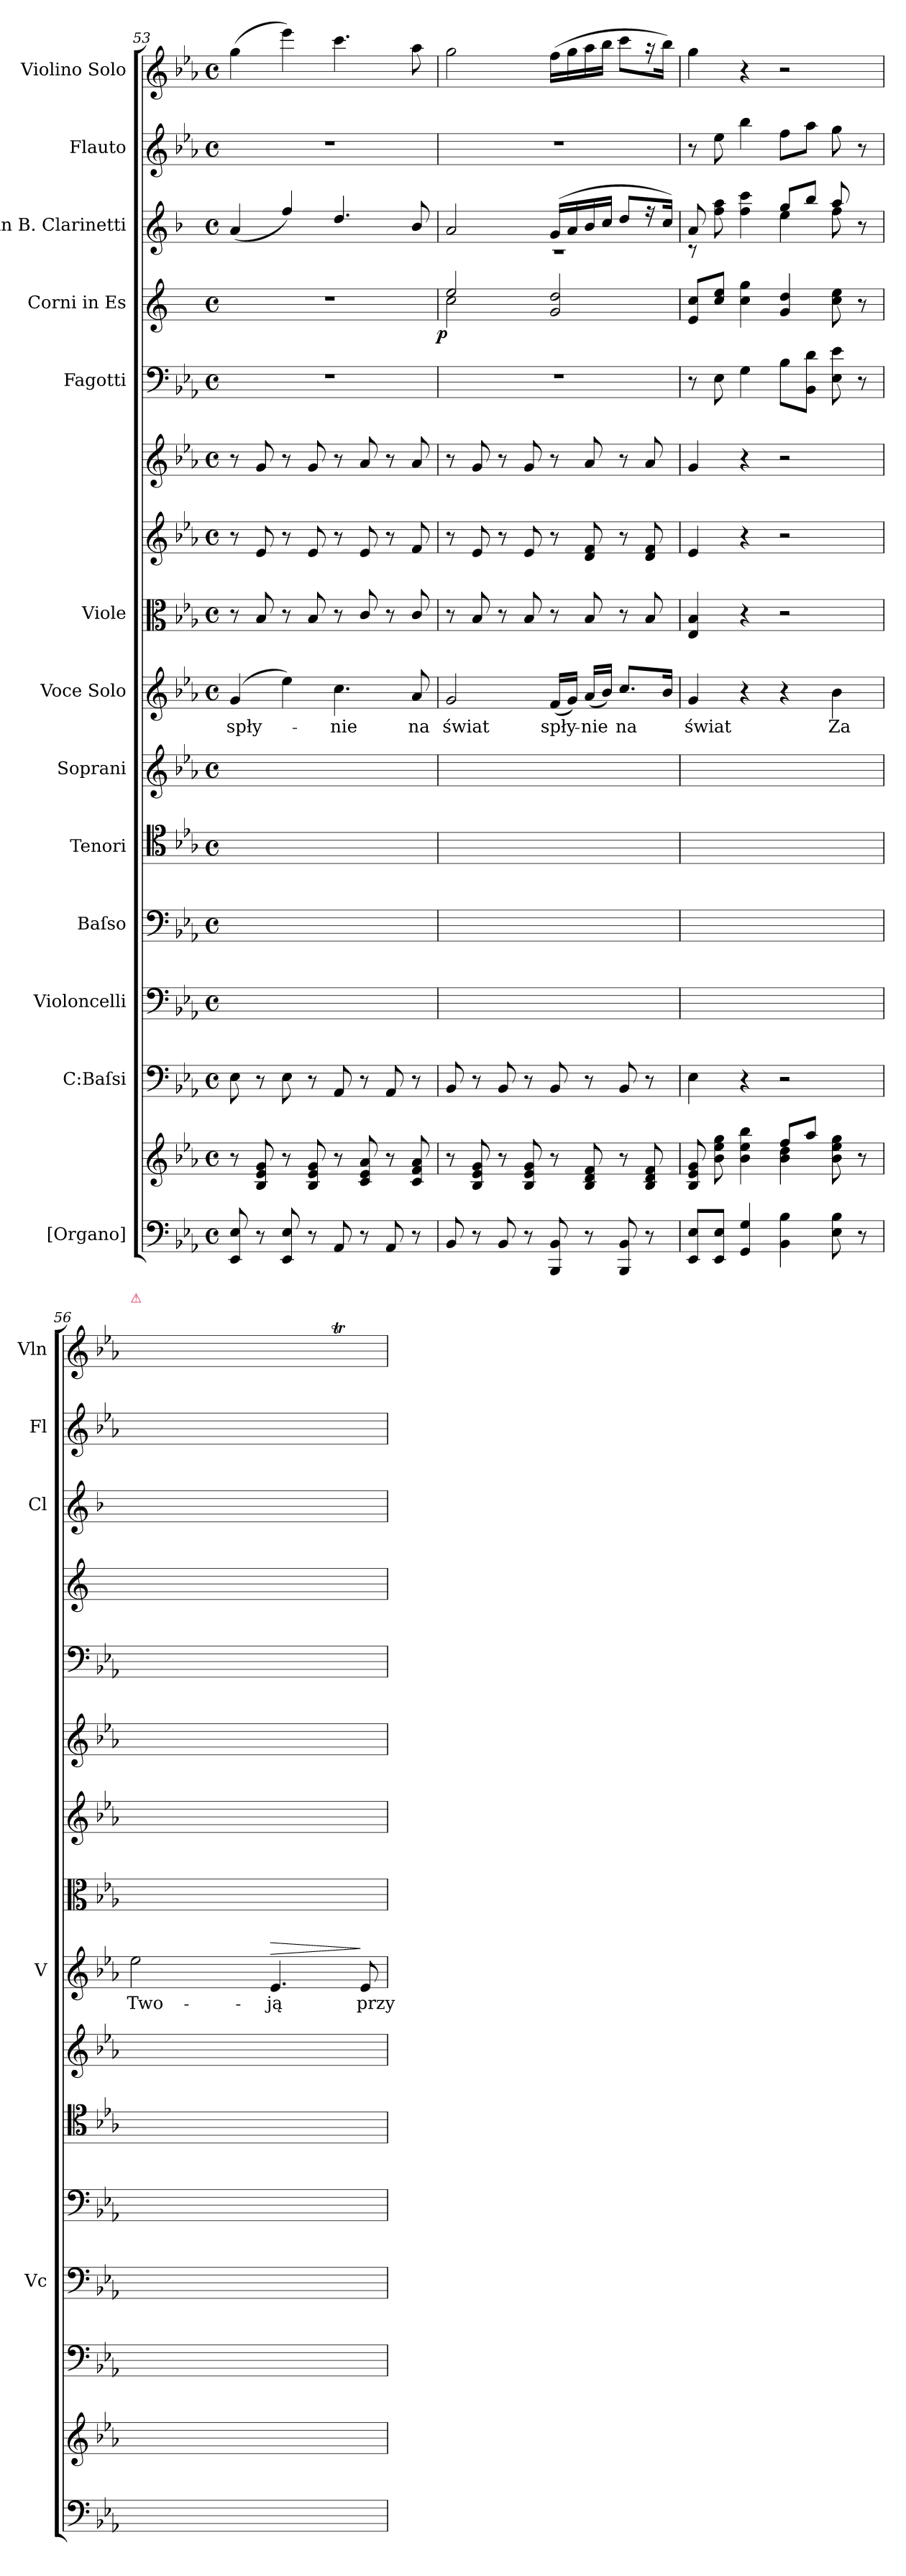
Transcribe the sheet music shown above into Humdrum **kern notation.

**kern	**kern	**kern	**kern	**kern	**kern	**kern	**kern	**text	**dynam	**kern	**kern	**kern	**kern	**kern	**dynam	**kern	**kern	**kern
*part15	*part15	*part14	*part13	*part12	*part11	*part10	*part9	*part9	*part9	*part8	*part7	*part6	*part5	*part4	*part4	*part3	*part2	*part1
*staff16	*staff15	*staff14	*staff13	*staff12	*staff11	*staff10	*staff9	*staff9	*staff9	*staff8	*staff7	*staff6	*staff5	*staff4	*staff4	*staff3	*staff2	*staff1
*I"[Organo]	*	*I"C:Baſsi	*I"Violoncelli	*I"Baſso	*I"Tenori	*I"Soprani	*I"Voce Solo	*	*	*I"Viole	*	*	*I"Fagotti	*I"Corni in Es	*	*I"in B. Clarinetti	*I"Flauto	*I"Violino Solo
*	*	*	*I'Vc	*	*	*	*I'V	*	*	*	*	*	*	*	*	*I'Cl	*I'Fl	*I'Vln
*clefF4	*clefG2	*clefF4	*clefF4	*clefF4	*clefC4	*clefG2	*clefG2	*	*	*clefC3	*clefG2	*clefG2	*clefF4	*clefG2	*	*clefG2	*clefG2	*clefG2
*	*	*	*	*	*	*	*	*	*	*	*	*	*	*ITrd5c9	*	*ITrd1c2	*	*
*k[b-e-a-]	*k[b-e-a-]	*k[b-e-a-]	*k[b-e-a-]	*k[b-e-a-]	*k[b-e-a-]	*k[b-e-a-]	*k[b-e-a-]	*	*	*k[b-e-a-]	*k[b-e-a-]	*k[b-e-a-]	*k[b-e-a-]	*k[b-e-a-]	*	*k[b-e-a-]	*k[b-e-a-]	*k[b-e-a-]
*M4/4	*M4/4	*M4/4	*M4/4	*M4/4	*M4/4	*M4/4	*M4/4	*	*	*M4/4	*M4/4	*M4/4	*M4/4	*M4/4	*	*M4/4	*M4/4	*M4/4
*met(c)	*met(c)	*met(c)	*met(c)	*met(c)	*met(c)	*met(c)	*met(c)	*	*	*met(c)	*met(c)	*met(c)	*met(c)	*met(c)	*	*met(c)	*met(c)	*met(c)
=53	=53	=53	=53	=53	=53	=53	=53	=53	=53	=53	=53	=53	=53	=53	=53	=53	=53	=53
8EE-/ 8E-/	8r	8E-\	8E-\yy	1ryy	1ryy	1ryy	(4g/	spły-	.	8r	8r	8r	1r	1r	.	(>4g/	1r	(4gg\
8r	8B-/ 8e-/ 8g/	8r	8ryy	.	.	.	.	.	.	8B-/	8e-/	8g/	.	.	.	.	.	.
8EE-/ 8E-/	8r	8E-\	8E-\yy	.	.	.	4ee-\)	.	.	8r	8r	8r	.	.	.	4ee-/)	.	4eee-\)
8r	8B-/ 8e-/ 8g/	8r	8ryy	.	.	.	.	.	.	8B-/	8e-/	8g/	.	.	.	.	.	.
8AA-/	8r	8AA-/	8AA-/yy	.	.	.	4.cc\	-nie	.	8r	8r	8r	.	.	.	4.cc/	.	4.ccc\
8r	8c/ 8e-/ 8a-/	8r	8ryy	.	.	.	.	.	.	8c/	8e-/	8a-/	.	.	.	.	.	.
8AA-/	8r	8AA-/	8AA-/yy	.	.	.	.	.	.	8r	8r	8r	.	.	.	.	.	.
8r	8c/ 8f/ 8a-/	8r	8ryy	.	.	.	8a-/	na	.	8c/	8f/	8a-/	.	.	.	8a-/	.	8aa-\
=54	=54	=54	=54	=54	=54	=54	=54	=54	=54	=54	=54	=54	=54	=54	=54	=54	=54	=54
*	*	*	*	*	*	*	*	*	*	*	*	*	*	*^	*	*^	*	*
!	!	!	!	!	!	!	!	!	!	!	!	!	!	!	!	!LO:DY:rj	!	!	!	!
8BB-/	8r	8BB-/	8BB-/yy	1ryy	1ryy	1ryy	2g/	świat	.	8r	8r	8r	1r	2g/	2e-\	p	2g/	1r	1r	2gg\
8r	8B-/ 8e-/ 8g/	8r	8ryy	.	.	.	.	.	.	8B-/	8e-/	8g/	.	.	.	.	.	.	.	.
8BB-/	8r	8BB-/	8BB-/yy	.	.	.	.	.	.	8r	8r	8r	.	.	.	.	.	.	.	.
8r	8B-/ 8e-/ 8g/	8r	8ryy	.	.	.	.	.	.	8B-/	8e-/	8g/	.	.	.	.	.	.	.	.
8BBB-/ 8BB-/	8r	8BB-/	8BB-/yy	.	.	.	(16f/LL	spły-	.	8r	8r	8r	.	2B-/ 2f/	2ryy	.	(16f/LL	.	.	(16ff\LL
.	.	.	.	.	.	.	16g/JJ)	.	.	.	.	.	.	.	.	.	16g/	.	.	16gg\
8r	8B-/ 8d/ 8f/	8r	8ryy	.	.	.	(16a-/LL	-nie	.	8B-/	8d/ 8f/	8a-/	.	.	.	.	16a-/	.	.	16aa-\
.	.	.	.	.	.	.	16b-/JJ)	.	.	.	.	.	.	.	.	.	16b-/JJ	.	.	16bb-\JJ
8BBB-/ 8BB-/	8r	8BB-/	8BB-/yy	.	.	.	8.cc/L	na	.	8r	8r	8r	.	.	.	.	8cc/L	.	.	8ccc\L
8r	8B-/ 8d/ 8f/	8r	8ryy	.	.	.	.	.	.	8B-/	8d/ 8f/	8a-/	.	.	.	.	16r	.	.	16r
.	.	.	.	.	.	.	16b-/Jk	.	.	.	.	.	.	.	.	.	16b-/Jk)	.	.	16bb-\Jk)
*	*	*	*	*	*	*	*	*	*	*	*	*	*	*v	*v	*	*	*	*	*
=55	=55	=55	=55	=55	=55	=55	=55	=55	=55	=55	=55	=55	=55	=55	=55	=55	=55	=55	=55
*	*^	*	*	*	*	*	*	*	*	*	*	*	*	*	*	*	*	*	*
8EE-/ 8E-/L	8B-/ 8e-/ 8g/	2ryy	4E-\	4E-\yy	1ryy	1ryy	1ryy	4g/	świat	.	4E-/ 4B-/	4e-/	4g/	8r	8G/ 8e-/L	.	8g/	8r	8r	4gg\
8EE-/ 8E-/J	8b-\ 8ee-\ 8gg\	.	.	.	.	.	.	.	.	.	.	.	.	8E-\	8e-/ 8g/J	.	8ee-\ 8gg\	8ryy	8ee-\	.
4GG/ 4G/	4b-\ 4ee-\ 4bb-\	.	4r	4ryy	.	.	.	4r	.	.	4r	4r	4r	4G\	4e-\ 4b-\	.	4ee-\ 4bb-\	4ryy	4bb-\	4r
4BB-\ 4B-\	8ff/L	4b-\ 4dd\	2r	2ryy	.	.	.	4r	.	.	2r	2r	2r	8B-\L	4B-/ 4f/	.	8ff/L	4dd\	8ff\L	2r
.	8aa-/J	.	.	.	.	.	.	.	.	.	.	.	.	8BB-\ 8d\J	.	.	8aa-/J	.	8aa-\J	.
8E-\ 8B-\	8b-\ 8ee-\ 8gg\	4ryy	.	.	.	.	.	4b-\	Za	.	.	.	.	8E-\ 8e-\	8e-\ 8g\	.	8gg/	8ee-\	8gg\	.
8r	8r	.	.	.	.	.	.	.	.	.	.	.	.	8r	8r	.	8r	8ryy	8r	.
*	*v	*v	*	*	*	*	*	*	*	*	*	*	*	*	*	*	*	*	*	*
=56	=56	=56	=56	=56	=56	=56	=56	=56	=56	=56	=56	=56	=56	=56	=56	=56	=56	=56	=56
!	!	!	!	!	!	!	!	!	!	!	!	!	!	!	!	!	!	!	!LO:TX:a:color=crimson:t=⚠
*	*	*	*	*	*	*	*	*	*	*	*	*	*	*	*	*v	*v	*	*
8GGyy\ 8Gyy\	8ryy	8GG/yy	8GG/yy	1ryy	1ryy	1ryy	2ee-\	Two-	.	8ryy	8ryy	8ryy	1ryy	1ryy	.	1ryy	1ryy	8eee-\Lyy
8ryy	8B-yy/ 8e-yy/	8ryy	8ryy	.	.	.	.	.	.	8G/yy	8B-/yy	8e-/yy	.	.	.	.	.	16ddd'\Lyy
.	.	.	.	.	.	.	.	.	.	.	.	.	.	.	.	.	.	16ccc'\JJyy
8GGyy\ 8Gyy\	8ryy	8G\yy	8G\yy	.	.	.	.	.	.	8ryy	8ryy	8ryy	.	.	.	.	.	16bb-'\LLyy
.	.	.	.	.	.	.	.	.	.	.	.	.	.	.	.	.	.	16aa-X'\yy
8ryy	8B-yy/ 8e-yy/	8ryy	8ryy	.	.	.	.	.	.	8G/yy	8B-/yy	8e-/yy	.	.	.	.	.	16gg'\yy
.	.	.	.	.	.	.	.	.	.	.	.	.	.	.	.	.	.	16ff'\JJyy
!	!	!	!	!	!	!	!	!	!LO:HP:a	!	!	!	!	!	!	!	!	!
8GGyy\ 8Gyy\	8ryy	8G\yy	8G\yy	.	.	.	4.e-/	-ją	>	8ryy	8ryy	8ryy	.	.	.	.	.	8ee-\Lyy
8ryy	8B-yy/ 8e-yy/	8ryy	8ryy	.	.	.	.	.	.	8G/yy	8B-/yy	8e-/yy	.	.	.	.	.	16ryy
.	.	.	.	.	.	.	.	.	.	.	.	.	.	.	.	.	.	16ee-\Jkyy
8GGyy\ 8Gyy\	8ryy	8G\yy	8G\yy	.	.	.	.	.	.	8ryy	8ryy	8ryy	.	.	.	.	.	4ee-T\yy
8ryy	8B-yy/ 8e-yy/	8ryy	8ryy	.	.	.	8e-/	przy-	]	8G/yy	8B-/yy	8e-/yy	.	.	.	.	.	.
.	.	.	.	.	.	.	.	.	.	.	.	.	.	.	.	.	.	16qqdd/LLyy
.	.	.	.	.	.	.	.	.	.	.	.	.	.	.	.	.	.	16qqee-/JJyy
=	=	=	=	=	=	=	=	=	=	=	=	=	=	=	=	=	=	=
*-	*-	*-	*-	*-	*-	*-	*-	*-	*-	*-	*-	*-	*-	*-	*-	*-	*-	*-
